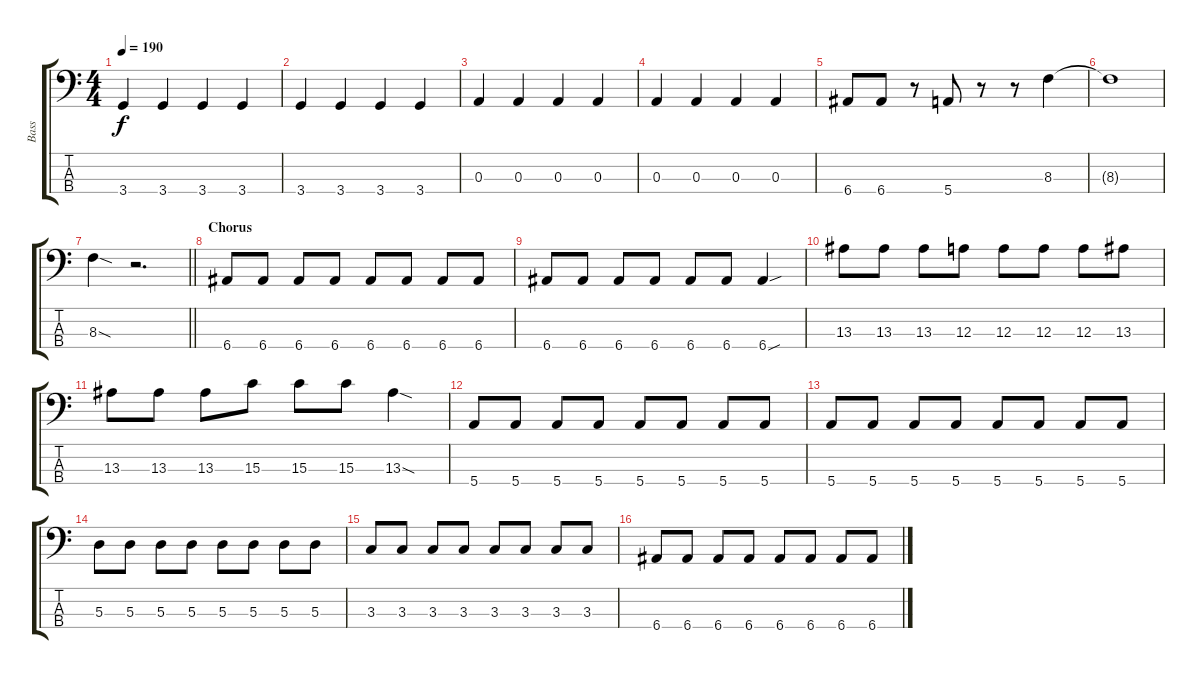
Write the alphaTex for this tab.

\track ("Bass" "Bass") {instrument electricbassfinger}
\staff {score tabs}
\tuning (G2 D2 A1 E1) {hide}
\ts (4 4)
\tempo 190
\clef f4
\ks c
3.4.4{dy f} 3.4.4 3.4.4 3.4.4 |
3.4.4 3.4.4 3.4.4 3.4.4 |
0.3.4 0.3.4 0.3.4 0.3.4 |
0.3.4 0.3.4 0.3.4 0.3.4 |
6.4.8 6.4.8 r.8 5.4.8 r.8 r.8 8.3.4 |
8.3{t}.1 |
\barLineRight lightlight
8.3{sod}.4 r.2{d} |
\section ("" "Chorus")
6.4.8 6.4.8 6.4.8 6.4.8 6.4.8 6.4.8 6.4.8 6.4.8 |
6.4.8 6.4.8 6.4.8 6.4.8 6.4.8 6.4.8 6.4{sou}.4 |
13.3.8 13.3.8 13.3.8 12.3.8 12.3.8 12.3.8 12.3.8 13.3.8 |
13.3.8 13.3.8 13.3.8 15.3.8 15.3.8 15.3.8 13.3{sod}.4 |
5.4.8 5.4.8 5.4.8 5.4.8 5.4.8 5.4.8 5.4.8 5.4.8 |
5.4.8 5.4.8 5.4.8 5.4.8 5.4.8 5.4.8 5.4.8 5.4.8 |
5.3.8 5.3.8 5.3.8 5.3.8 5.3.8 5.3.8 5.3.8 5.3.8 |
3.3.8 3.3.8 3.3.8 3.3.8 3.3.8 3.3.8 3.3.8 3.3.8 |
6.4.8 6.4.8 6.4.8 6.4.8 6.4.8 6.4.8 6.4.8 6.4.8
